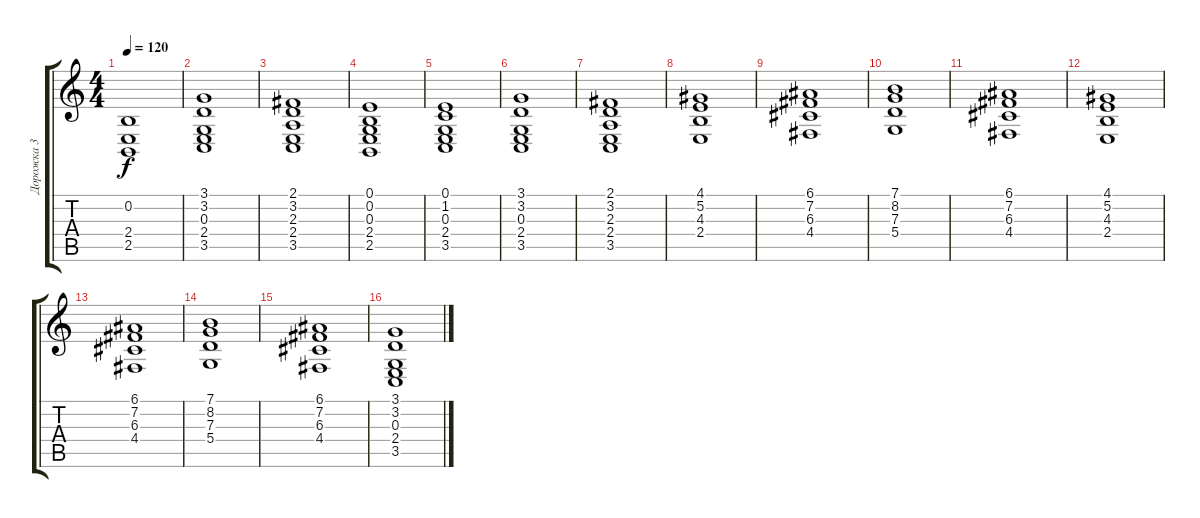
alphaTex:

\track ("Дорожка 3" "Дорожка 3") {instrument lead1square}
\staff {score tabs}
\tuning (E4 B3 G3 D3 A2 E2) {hide}
\ts (4 4)
\tempo 120
\clef g2
\ks c
(0.2 2.4 2.5).1{dy f} |
(3.1 3.2 0.3 2.4 3.5).1 |
(2.1 3.2 2.3 2.4 3.5).1 |
(0.1 0.2 0.3 2.4 2.5).1 |
(0.1 1.2 0.3 2.4 3.5).1 |
(3.1 3.2 0.3 2.4 3.5).1 |
(2.1 3.2 2.3 2.4 3.5).1 |
(4.1 5.2 4.3 2.4).1 |
(6.1 7.2 6.3 4.4).1 |
(7.1 8.2 7.3 5.4).1 |
(6.1 7.2 6.3 4.4).1 |
(4.1 5.2 4.3 2.4).1 |
(6.1 7.2 6.3 4.4).1 |
(7.1 8.2 7.3 5.4).1 |
(6.1 7.2 6.3 4.4).1 |
(3.1 3.2 0.3 2.4 3.5).1
